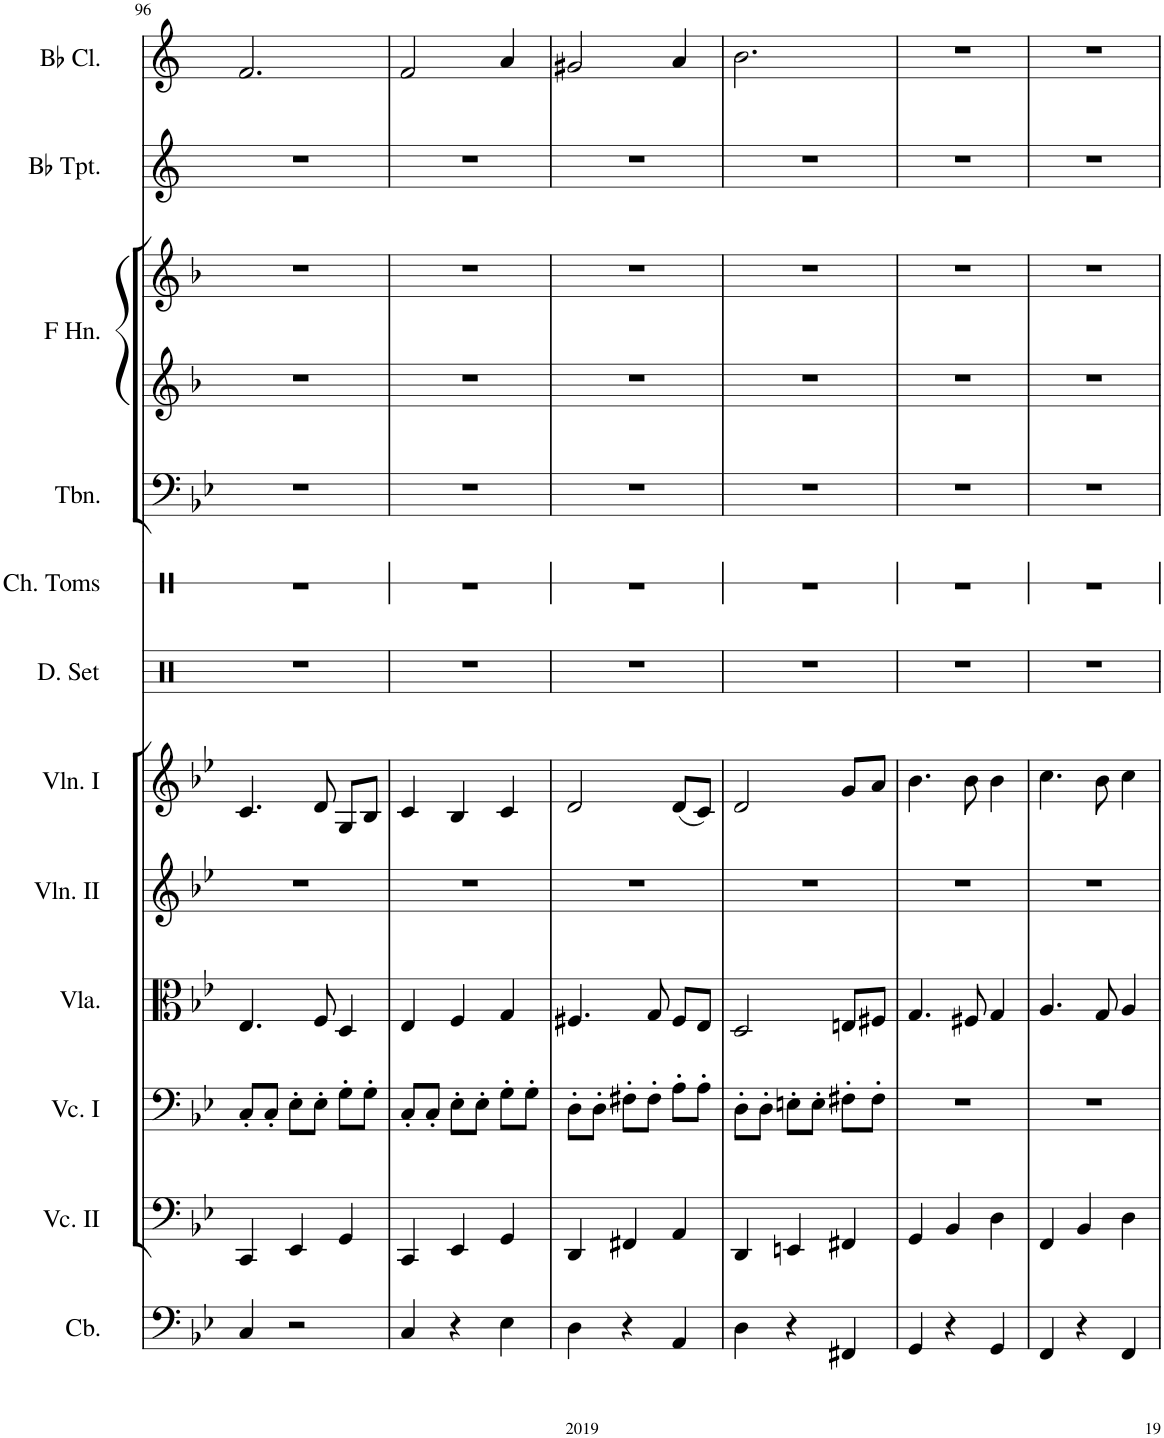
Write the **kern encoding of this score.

**kern	**kern	**kern	**kern	**kern	**kern	**kern	**kern	**kern	**kern	**kern	**kern	**kern	**kern	**kern
*part14	*part13	*part12	*part11	*part10	*part9	*part8	*part7	*part6	*part5	*part4	*part3	*part3	*part2	*part1
*staff15	*staff14	*staff13	*staff12	*staff11	*staff10	*staff9	*staff8	*staff7	*staff6	*staff5	*staff4	*staff3	*staff2	*staff1
*I"Contrabasses	*I"Violoncellos II	*I"Violoncellos I	*I"Violas	*I"Violins II	*I"Violins I	*I"Vibraphone	*I"Drumset	*I"Chinese Tom-Toms	*I"Timpani	*I"Trombone	*I"French Horn	*	*I"Trumpets in Bb	*I"Clarinets in Bb
*I'Cb.	*I'Vc. II	*I'Vc. I	*I'Vla.	*I'Vln. II	*I'Vln. I	*I'Vib.	*I'D. Set	*I'Ch. Toms	*I'Timp.	*I'Tbn.	*I'F Hn.	*	*	*
!!LO:PB:g=z
*clefF4	*clefF4	*clefF4	*clefC3	*clefG2	*clefG2	*clefG2	*clefX	*clefX	*clefF4	*clefF4	*clefG2	*clefG2	*clefG2	*clefG2
*Trd7c12	*	*	*	*	*	*	*	*	*	*	*Trd4c7	*Trd4c7	*Trd1c2	*Trd1c2
*k[b-e-]	*k[b-e-]	*k[b-e-]	*k[b-e-]	*k[b-e-]	*k[b-e-]	*k[b-e-]	*k[]	*k[]	*k[b-e-]	*k[b-e-]	*k[b-]	*k[b-]	*k[]	*k[]
*M3/4	*M3/4	*M3/4	*M3/4	*M3/4	*M3/4	*M3/4	*M3/4	*M3/4	*M3/4	*M3/4	*M3/4	*M3/4	*M3/4	*M3/4
=96	=96	=96	=96	=96	=96	=96	=96	=96	=96	=96	=96	=96	=96	=96
4C/	4CC/	8C'/L	4.E-/	2.r	4.c/	4c 4e-	2.r	2.r	4C	2.r	2.r	2.r	2.r	2.f/
.	.	8C'/J	.	.	.	.	.	.	.	.	.	.	.	.
2r	4EE-/	8E-'\L	.	.	.	4r	.	.	2r	.	.	.	.	.
.	.	8E-'\J	8F/	.	8d/	.	.	.	.	.	.	.	.	.
.	4GG/	8G'\L	4D/	.	8G/L	4c 4e-	.	.	.	.	.	.	.	.
.	.	8G'\J	.	.	8B-/J	.	.	.	.	.	.	.	.	.
=97	=97	=97	=97	=97	=97	=97	=97	=97	=97	=97	=97	=97	=97	=97
4C/	4CC/	8C'/L	4E-/	2.r	4c/	4c 4e-	2.r	2.r	4C	2.r	2.r	2.r	2.r	2f/
.	.	8C'/J	.	.	.	.	.	.	.	.	.	.	.	.
4r	4EE-/	8E-'\L	4F/	.	4B-/	4r	.	.	4r	.	.	.	.	.
.	.	8E-'\J	.	.	.	.	.	.	.	.	.	.	.	.
4E-\	4GG/	8G'\L	4G/	.	4c/	4e- 4g	.	.	4BB-	.	.	.	.	4a/
.	.	8G'\J	.	.	.	.	.	.	.	.	.	.	.	.
=98	=98	=98	=98	=98	=98	=98	=98	=98	=98	=98	=98	=98	=98	=98
4D\	4DD/	8D'\L	4.F#X/	2.r	2d/	4d 4f#X	2.r	2.r	4AA	2.r	2.r	2.r	2.r	2g#X/
.	.	8D'\J	.	.	.	.	.	.	.	.	.	.	.	.
4r	4FF#X/	8F#X'\L	.	.	.	4r	.	.	2r	.	.	.	.	.
.	.	8F#'\J	8G/	.	.	.	.	.	.	.	.	.	.	.
4AA/	4AA/	8A'\L	8F#/L	.	(8d/L	4d 4g	.	.	.	.	.	.	.	4a/
.	.	8A'\J	8E-/J	.	8c/J)	.	.	.	.	.	.	.	.	.
=99	=99	=99	=99	=99	=99	=99	=99	=99	=99	=99	=99	=99	=99	=99
4D\	4DD/	8D'\L	2D/	2.r	2d/	4d 4a	2.r	2.r	4DD	2.r	2.r	2.r	2.r	2.b\
.	.	8D'\J	.	.	.	.	.	.	.	.	.	.	.	.
4r	4EEn/	8En'\L	.	.	.	2r	.	.	2r	.	.	.	.	.
.	.	8E'\J	.	.	.	.	.	.	.	.	.	.	.	.
4FF#X/	4FF#X/	8F#X'\L	8En/L	.	8g/L	.	.	.	.	.	.	.	.	.
.	.	8F#'\J	8F#X/J	.	8a/J	.	.	.	.	.	.	.	.	.
=100	=100	=100	=100	=100	=100	=100	=100	=100	=100	=100	=100	=100	=100	=100
4GG/	4GG/	2.r	4.G/	2.r	4.b-\	2.r	2.r	2.r	4GG	2.r	2.r	2.r	2.r	2.r
4r	4BB-/	.	.	.	.	.	.	.	2r	.	.	.	.	.
.	.	.	8F#X/	.	8b-\	.	.	.	.	.	.	.	.	.
4GG/	4D\	.	4G/	.	4b-\	.	.	.	.	.	.	.	.	.
=101	=101	=101	=101	=101	=101	=101	=101	=101	=101	=101	=101	=101	=101	=101
4FF/	4FF/	2.r	4.A/	2.r	4.cc\	2.r	2.r	2.r	2.r	2.r	2.r	2.r	2.r	2.r
4r	4BB-/	.	.	.	.	.	.	.	.	.	.	.	.	.
.	.	.	8G/	.	8b-\	.	.	.	.	.	.	.	.	.
4FF/	4D\	.	4A/	.	4cc\	.	.	.	.	.	.	.	.	.
=	=	=	=	=	=	=	=	=	=	=	=	=	=	=
*-	*-	*-	*-	*-	*-	*-	*-	*-	*-	*-	*-	*-	*-	*-
